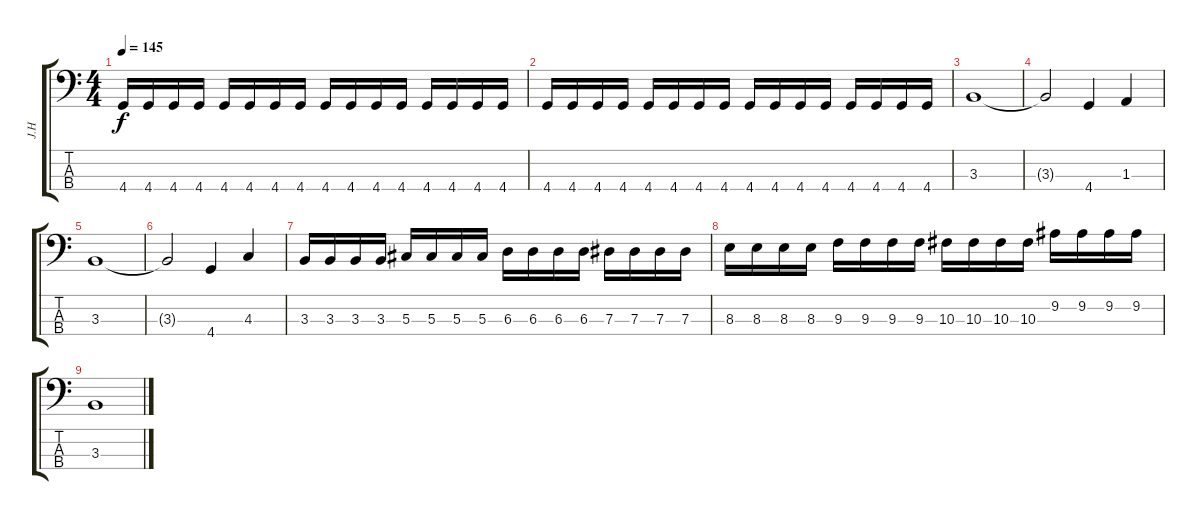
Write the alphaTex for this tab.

\track ("J.H" "J.H") {instrument electricbassfinger}
\staff {score tabs}
\tuning (Gb2 Db2 Ab1 Eb1) {hide}
\ts (4 4)
\tempo 145
\clef f4
\ks c
4.4.16{dy f} 4.4.16 4.4.16 4.4.16 4.4.16 4.4.16 4.4.16 4.4.16 4.4.16 4.4.16 4.4.16 4.4.16 4.4.16 4.4.16 4.4.16 4.4.16 |
4.4.16 4.4.16 4.4.16 4.4.16 4.4.16 4.4.16 4.4.16 4.4.16 4.4.16 4.4.16 4.4.16 4.4.16 4.4.16 4.4.16 4.4.16 4.4.16 |
3.3.1 |
3.3{t}.2 4.4.4 1.3.4 |
3.3.1 |
3.3{t}.2 4.4.4 4.3.4 |
3.3.16 3.3.16 3.3.16 3.3.16 5.3.16 5.3.16 5.3.16 5.3.16 6.3.16 6.3.16 6.3.16 6.3.16 7.3.16 7.3.16 7.3.16 7.3.16 |
8.3.16 8.3.16 8.3.16 8.3.16 9.3.16 9.3.16 9.3.16 9.3.16 10.3.16 10.3.16 10.3.16 10.3.16 9.2.16 9.2.16 9.2.16 9.2.16 |
3.3.1
